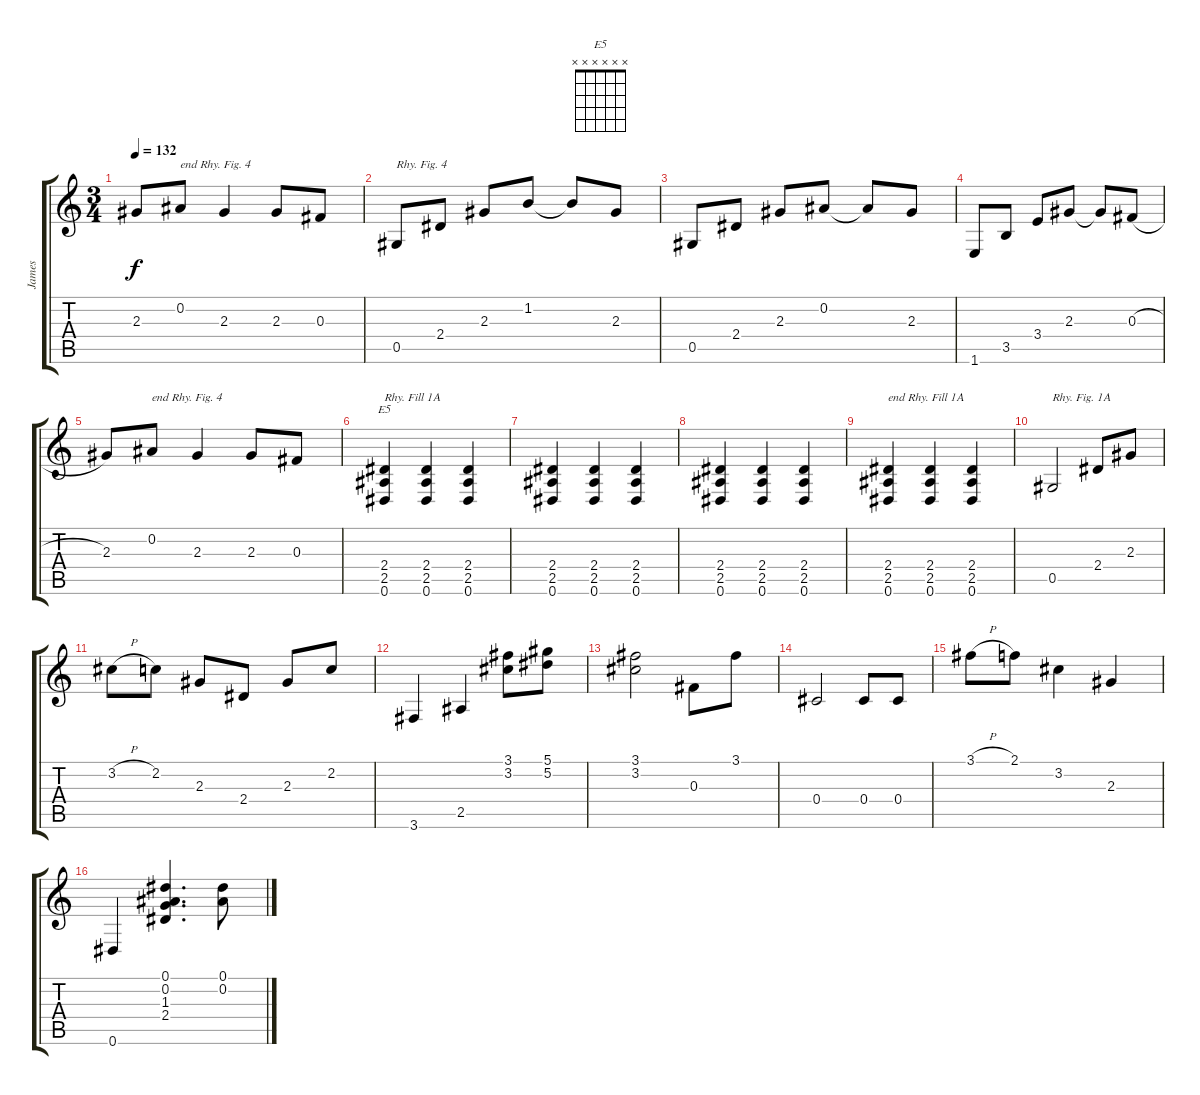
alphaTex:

\track ("James" "James") {instrument electricguitarjazz}
\staff {score tabs}
\tuning (Eb4 Bb3 Gb3 Db3 Ab2 Eb2) {hide}
\chord ("E5" x x x x x x)
\ts (3 4)
\tempo 132
\clef g2
\ks c
2.3.8{dy f} 0.2.8{txt "end Rhy. Fig. 4"} 2.3.4 2.3.8 0.3.8 |
0.5.8{txt "Rhy. Fig. 4"} 2.4.8 2.3.8 1.2.8 1.2{t}.8 2.3.8 |
0.5.8 2.4.8 2.3.8 0.2.8 0.2{t}.8 2.3.8 |
1.6.8 3.5.8 3.4.8 2.3.8 2.3{t}.8 0.3{h}.8 |
2.3.8 0.2.8{txt "end Rhy. Fig. 4"} 2.3.4 2.3.8 0.3.8 |
(2.4 2.5 0.6).4{ch "E5" txt "Rhy. Fill 1A"} (2.4 2.5 0.6).4 (2.4 2.5 0.6).4 |
(2.4 2.5 0.6).4 (2.4 2.5 0.6).4 (2.4 2.5 0.6).4 |
(2.4 2.5 0.6).4 (2.4 2.5 0.6).4 (2.4 2.5 0.6).4 |
(2.4 2.5 0.6).4{txt "end Rhy. Fill 1A"} (2.4 2.5 0.6).4 (2.4 2.5 0.6).4 |
0.5.2{txt "Rhy. Fig. 1A"} 2.4.8 2.3.8 |
3.2{h}.8 2.2.8 2.3.8 2.4.8 2.3.8 2.2.8 |
3.6.4 2.5.4 (3.1 3.2).8 (5.1 5.2).8 |
(3.1 3.2).2 0.3.8 3.1.8 |
0.4.2 0.4.8 0.4.8 |
3.1{h}.8 2.1.8 3.2.4 2.3.4 |
0.6.4 (0.1 0.2 1.3 2.4).4{d} (0.1 0.2).8
